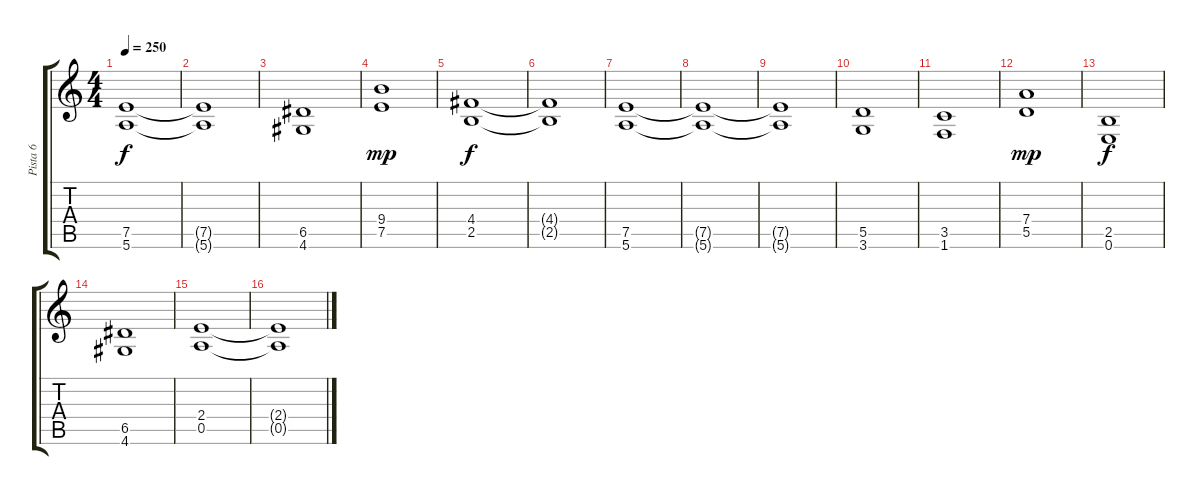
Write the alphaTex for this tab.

\track ("Pista 6" "Pista 6") {instrument distortionguitar}
\staff {score tabs}
\tuning (E4 B3 G3 D3 A2 E2) {hide}
\ts (4 4)
\tempo 250
\clef g2
\ks c
(7.5 5.6).1{dy f instrument distortionguitar} |
(7.5{t} 5.6{t}).1 |
(6.5 4.6).1 |
(9.4 7.5).1{dy mp} |
(4.4 2.5).1{dy f} |
(4.4{t} 2.5{t}).1 |
(7.5 5.6).1 |
(7.5{t} 5.6{t}).1 |
(7.5{t} 5.6{t}).1 |
(5.5 3.6).1 |
(3.5 1.6).1 |
(7.4 5.5).1{dy mp} |
(2.5 0.6).1{dy f} |
(6.5 4.6).1 |
(2.4 0.5).1 |
(2.4{t} 0.5{t}).1
